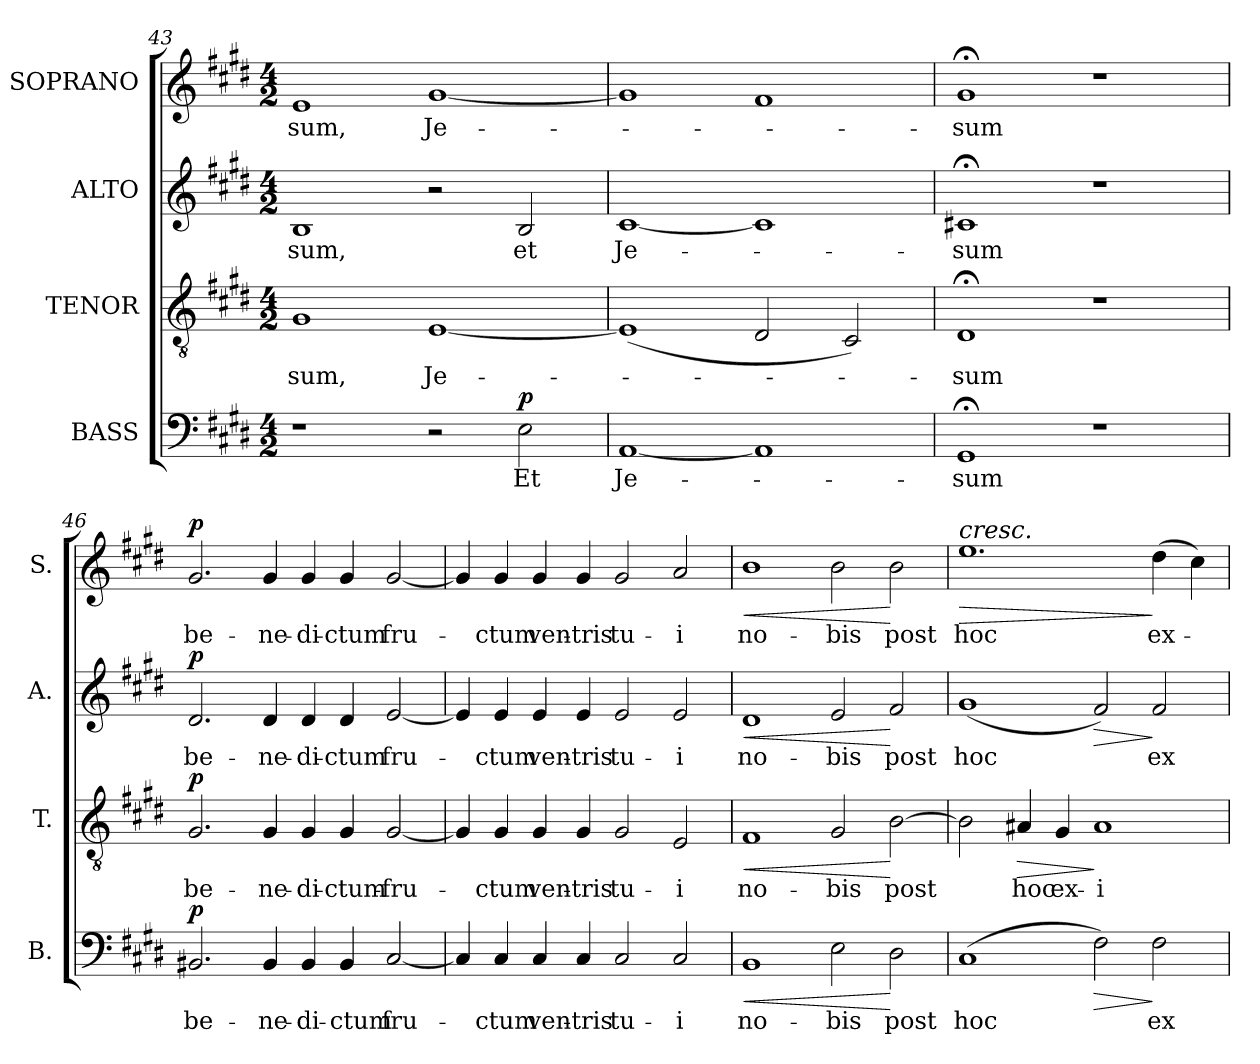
**kern	**text	**dynam	**kern	**text	**dynam	**kern	**text	**dynam	**kern	**text	**dynam
*part4	*part4	*part4	*part3	*part3	*part3	*part2	*part2	*part2	*part1	*part1	*part1
*staff4	*staff4	*staff4	*staff3	*staff3	*staff3	*staff2	*staff2	*staff2	*staff1	*staff1	*staff1
*I"BASS	*	*	*I"TENOR	*	*	*I"ALTO	*	*	*I"SOPRANO	*	*
*I'B.	*	*	*I'T.	*	*	*I'A.	*	*	*I'S.	*	*
!!LO:PB:g=z
*clefF4	*	*	*clefGv2	*	*	*clefG2	*	*	*clefG2	*	*
*	*	*	*ITrd7c12	*	*	*	*	*	*	*	*
*k[f#c#g#d#]	*	*	*k[f#c#g#d#]	*	*	*k[f#c#g#d#]	*	*	*k[f#c#g#d#]	*	*
*E:	*	*	*E:	*	*	*E:	*	*	*E:	*	*
*M4/2	*	*	*M4/2	*	*	*M4/2	*	*	*M4/2	*	*
=43	=43	=43	=43	=43	=43	=43	=43	=43	=43	=43	=43
!	!	!	!	!LO:LY:b:color=#000000	!	!	!	!	!	!	!
!	!	!	!	!	!	!	!LO:LY:b:color=#000000	!	!	!	!
!	!	!	!	!	!	!	!	!	!	!LO:LY:b:color=#000000	!
1r	.	.	1GG#i	-sum,	.	1Bi	-sum,	.	1ei	-sum,	.
!	!	!	!	!LO:LY:b:color=#000000	!	!	!	!	!	!	!
!	!	!	!	!	!	!	!	!	!	!LO:LY:b:color=#000000	!
2r	.	.	[1EEi	Je-	.	2r	.	.	[1g#i	Je-	.
!	!LO:LY:b:color=#000000	!	!	!	!	!	!	!	!	!	!
!	!	!	!	!	!	!	!LO:LY:b:color=#000000	!	!	!	!
2Ei\	Et	p	.	.	.	2Bi/	et	.	.	.	.
=44	=44	=44	=44	=44	=44	=44	=44	=44	=44	=44	=44
!	!LO:LY:b:color=#000000	!	!	!	!	!	!	!	!	!	!
!	!	!	!	!	!	!	!LO:LY:b:color=#000000	!	!	!	!
[1AAi	Je-	.	(1EEi]	.	.	[1c#i	Je-	.	1g#i]	.	.
1AAi]	.	.	2DD#i/	.	.	1c#i]	.	.	1f#i	.	.
.	.	.	2CC#i/)	.	.	.	.	.	.	.	.
=45	=45	=45	=45	=45	=45	=45	=45	=45	=45	=45	=45
!	!LO:LY:b:color=#000000	!	!	!	!	!	!	!	!	!	!
!	!	!	!	!LO:LY:b:color=#000000	!	!	!	!	!	!	!
!	!	!	!	!	!	!	!LO:LY:b:color=#000000	!	!	!	!
!	!	!	!	!	!	!	!	!	!	!LO:LY:b:color=#000000	!
1GG#;i	-sum	.	1DD#;i	-sum	.	1c#X;i	-sum	.	1g#;i	-sum	.
1r	.	.	1r	.	.	1r	.	.	1r	.	.
=46	=46	=46	=46	=46	=46	=46	=46	=46	=46	=46	=46
!	!LO:LY:b:color=#000000	!	!	!	!	!	!	!	!	!	!
!	!	!	!	!LO:LY:b:color=#000000	!	!	!	!	!	!	!
!	!	!	!	!	!	!	!LO:LY:b:color=#000000	!	!	!	!
!	!	!	!	!	!	!	!	!	!	!LO:LY:b:color=#000000	!
2.BB#Xi/	be-	p	2.GG#i/	be-	p	2.d#i/	be-	p	2.g#i/	be-	p
!	!LO:LY:b:color=#000000	!	!	!	!	!	!	!	!	!	!
!	!	!	!	!LO:LY:b:color=#000000	!	!	!	!	!	!	!
!	!	!	!	!	!	!	!LO:LY:b:color=#000000	!	!	!	!
!	!	!	!	!	!	!	!	!	!	!LO:LY:b:color=#000000	!
4BB#i/	-ne-	.	4GG#i/	-ne-	.	4d#i/	-ne-	.	4g#i/	-ne-	.
!	!LO:LY:b:color=#000000	!	!	!	!	!	!	!	!	!	!
!	!	!	!	!LO:LY:b:color=#000000	!	!	!	!	!	!	!
!	!	!	!	!	!	!	!LO:LY:b:color=#000000	!	!	!	!
!	!	!	!	!	!	!	!	!	!	!LO:LY:b:color=#000000	!
4BB#i/	-di-	.	4GG#i/	-di-	.	4d#i/	-di-	.	4g#i/	-di-	.
!	!LO:LY:b:color=#000000	!	!	!	!	!	!	!	!	!	!
!	!	!	!	!LO:LY:b:color=#000000	!	!	!	!	!	!	!
!	!	!	!	!	!	!	!LO:LY:b:color=#000000	!	!	!	!
!	!	!	!	!	!	!	!	!	!	!LO:LY:b:color=#000000	!
4BB#i/	-ctum	.	4GG#i/	-ctum-	.	4d#i/	-ctum	.	4g#i/	-ctum	.
!	!LO:LY:b:color=#000000	!	!	!	!	!	!	!	!	!	!
!	!	!	!	!LO:LY:b:color=#000000	!	!	!	!	!	!	!
!	!	!	!	!	!	!	!LO:LY:b:color=#000000	!	!	!	!
!	!	!	!	!	!	!	!	!	!	!LO:LY:b:color=#000000	!
[2C#i/	fru-	.	[2GG#i/	-fru-	.	[2ei/	fru-	.	[2g#i/	fru-	.
=47	=47	=47	=47	=47	=47	=47	=47	=47	=47	=47	=47
4C#i/]	.	.	4GG#i/]	.	.	4ei/]	.	.	4g#i/]	.	.
!	!LO:LY:b:color=#000000	!	!	!	!	!	!	!	!	!	!
!	!	!	!	!LO:LY:b:color=#000000	!	!	!	!	!	!	!
!	!	!	!	!	!	!	!LO:LY:b:color=#000000	!	!	!	!
!	!	!	!	!	!	!	!	!	!	!LO:LY:b:color=#000000	!
4C#i/	-ctum	.	4GG#i/	-ctum	.	4ei/	-ctum	.	4g#i/	-ctum	.
!	!LO:LY:b:color=#000000	!	!	!	!	!	!	!	!	!	!
!	!	!	!	!LO:LY:b:color=#000000	!	!	!	!	!	!	!
!	!	!	!	!	!	!	!LO:LY:b:color=#000000	!	!	!	!
!	!	!	!	!	!	!	!	!	!	!LO:LY:b:color=#000000	!
4C#i/	ven-	.	4GG#i/	ven-	.	4ei/	ven-	.	4g#i/	ven-	.
!	!LO:LY:b:color=#000000	!	!	!	!	!	!	!	!	!	!
!	!	!	!	!LO:LY:b:color=#000000	!	!	!	!	!	!	!
!	!	!	!	!	!	!	!LO:LY:b:color=#000000	!	!	!	!
!	!	!	!	!	!	!	!	!	!	!LO:LY:b:color=#000000	!
4C#i/	-tris	.	4GG#i/	-tris	.	4ei/	-tris	.	4g#i/	-tris	.
!	!LO:LY:b:color=#000000	!	!	!	!	!	!	!	!	!	!
!	!	!	!	!LO:LY:b:color=#000000	!	!	!	!	!	!	!
!	!	!	!	!	!	!	!LO:LY:b:color=#000000	!	!	!	!
!	!	!	!	!	!	!	!	!	!	!LO:LY:b:color=#000000	!
2C#i/	tu-	.	2GG#i/	tu-	.	2ei/	tu-	.	2g#i/	tu-	.
!	!LO:LY:b:color=#000000	!	!	!	!	!	!	!	!	!	!
!	!	!	!	!LO:LY:b:color=#000000	!	!	!	!	!	!	!
!	!	!	!	!	!	!	!LO:LY:b:color=#000000	!	!	!	!
!	!	!	!	!	!	!	!	!	!	!LO:LY:b:color=#000000	!
2C#i/	-i	.	2EEi/	-i	.	2ei/	-i	.	2ai/	-i	.
!!LO:LB:g=z
=48	=48	=48	=48	=48	=48	=48	=48	=48	=48	=48	=48
!	!LO:LY:b:color=#000000	!LO:HP:b	!	!	!	!	!	!	!	!	!
!	!	!	!	!LO:LY:b:color=#000000	!LO:HP:b	!	!	!	!	!	!
!	!	!	!	!	!	!	!LO:LY:b:color=#000000	!LO:HP:b	!	!	!
!	!	!	!	!	!	!	!	!	!	!LO:LY:b:color=#000000	!LO:HP:b
1BBi	no-	<	1FF#i	no-	<	1d#i	no-	<	1bi	no-	<
!	!LO:LY:b:color=#000000	!	!	!	!	!	!	!	!	!	!
!	!	!	!	!LO:LY:b:color=#000000	!	!	!	!	!	!	!
!	!	!	!	!	!	!	!LO:LY:b:color=#000000	!	!	!	!
!	!	!	!	!	!	!	!	!	!	!LO:LY:b:color=#000000	!
2Ei\	-bis	.	2GG#i/	-bis	.	2ei/	-bis	.	2bi\	-bis	.
!	!LO:LY:b:color=#000000	!	!	!	!	!	!	!	!	!	!
!	!	!	!	!LO:LY:b:color=#000000	!	!	!	!	!	!	!
!	!	!	!	!	!	!	!LO:LY:b:color=#000000	!	!	!	!
!	!	!	!	!	!	!	!	!	!	!LO:LY:b:color=#000000	!
2D#i\	post	[	[2BBi\	post	[	2f#i/	post	[	2bi\	post	[
=49	=49	=49	=49	=49	=49	=49	=49	=49	=49	=49	=49
!	!LO:LY:b:color=#000000	!	!	!	!	!	!	!	!	!	!
!	!	!	!	!	!	!	!LO:LY:b:color=#000000	!	!	!	!
!	!	!	!	!	!	!	!	!	!LO:TX:a:i:t=cresc.	!	!
!	!	!	!	!	!	!	!	!	!	!LO:LY:b:color=#000000	!LO:HP:b
(1C#i	hoc	.	2BBi\]	.	.	(1g#i	hoc	.	1.eei	hoc	>
!	!	!	!	!LO:LY:b:color=#000000	!LO:HP:b	!	!	!	!	!	!
.	.	.	4AA#Xi/	hoc	>	.	.	.	.	.	.
!	!	!	!	!LO:LY:b:color=#000000	!	!	!	!	!	!	!
.	.	.	4GG#i/	ex-	.	.	.	.	.	.	.
!	!	!LO:HP:b	!	!	!	!	!	!	!	!	!
!	!	!	!	!LO:LY:b:color=#000000	!	!	!	!LO:HP:b	!	!	!
2F#i\)	.	>	1AA#i	-i-	]	2f#i/)	.	>	.	.	.
!	!LO:LY:b:color=#000000	!	!	!	!	!	!	!	!	!	!
!	!	!	!	!	!	!	!LO:LY:b:color=#000000	!	!	!	!
!	!	!	!	!	!	!	!	!	!	!LO:LY:b:color=#000000	!
2F#i\	ex-	]	.	.	.	2f#i/	ex-	]	(4dd#i\	ex-	]
.	.	.	.	.	.	.	.	.	4cc#i\)	.	.
=	=	=	=	=	=	=	=	=	=	=	=
*-	*-	*-	*-	*-	*-	*-	*-	*-	*-	*-	*-
